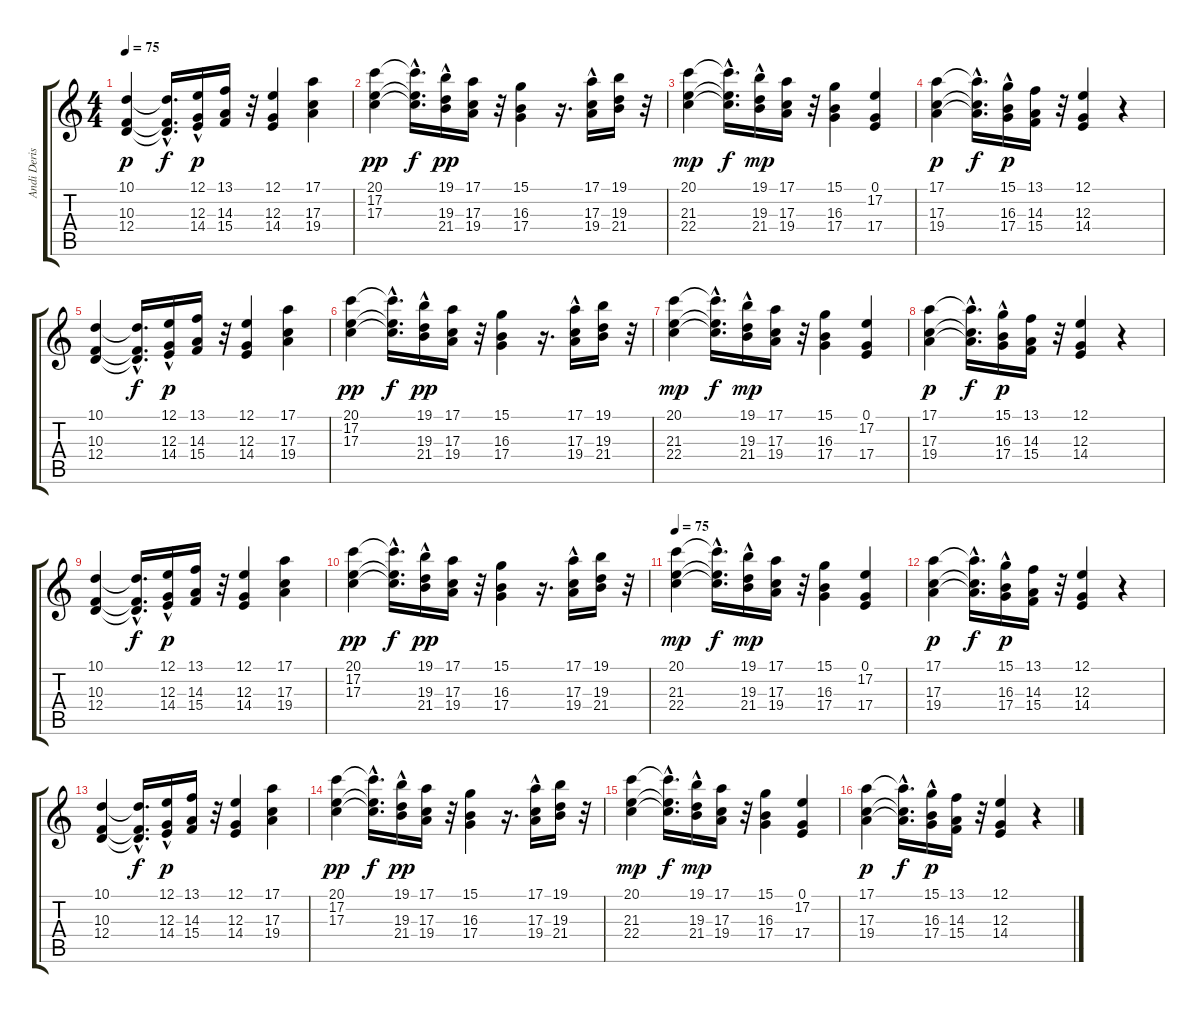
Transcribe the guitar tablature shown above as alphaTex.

\track ("Andi Deris" "Andi Deris") {instrument choiraahs}
\staff {score tabs}
\tuning (E4 B3 G3 D3 A2 E2) {hide}
\ts (4 4)
\tempo 75
\clef g2
\ks c
(10.1 10.3 12.4).4{dy p} (10.1{hac t} 10.3{hac t} 12.4{hac t}).16{d dy f} (12.1{hac} 12.3{hac} 14.4{hac}).16{dy p} (13.1 14.3 15.4).16 r.32 (12.1 12.3 14.4).4 (17.1 17.3 19.4).4 |
(20.1 17.2 17.3).4{dy pp} (20.1{hac t} 17.2{hac t} 17.3{hac t}).16{d dy f} (19.1{hac} 19.3{hac} 21.4{hac}).16{dy pp} (17.1 17.3 19.4).16 r.32 (15.1 16.3 17.4).4 r.16{d} (17.1{hac} 17.3{hac} 19.4{hac}).16 (19.1 19.3 21.4).16 r.32 |
(20.1 21.3 22.4).4{dy mp} (20.1{hac t} 21.3{hac t} 22.4{hac t}).16{d dy f} (19.1{hac} 19.3{hac} 21.4{hac}).16{dy mp} (17.1 17.3 19.4).16 r.32 (15.1 16.3 17.4).4 (0.1 17.2 17.4).4 |
(17.1 17.3 19.4).4{dy p} (17.1{hac t} 17.3{hac t} 19.4{hac t}).16{d dy f} (15.1{hac} 16.3{hac} 17.4{hac}).16{dy p} (13.1 14.3 15.4).16 r.32 (12.1 12.3 14.4).4 r.4 |
(10.1 10.3 12.4).4 (10.1{hac t} 10.3{hac t} 12.4{hac t}).16{d dy f} (12.1{hac} 12.3{hac} 14.4{hac}).16{dy p} (13.1 14.3 15.4).16 r.32 (12.1 12.3 14.4).4 (17.1 17.3 19.4).4 |
(20.1 17.2 17.3).4{dy pp} (20.1{hac t} 17.2{hac t} 17.3{hac t}).16{d dy f} (19.1{hac} 19.3{hac} 21.4{hac}).16{dy pp} (17.1 17.3 19.4).16 r.32 (15.1 16.3 17.4).4 r.16{d} (17.1{hac} 17.3{hac} 19.4{hac}).16 (19.1 19.3 21.4).16 r.32 |
(20.1 21.3 22.4).4{dy mp} (20.1{hac t} 21.3{hac t} 22.4{hac t}).16{d dy f} (19.1{hac} 19.3{hac} 21.4{hac}).16{dy mp} (17.1 17.3 19.4).16 r.32 (15.1 16.3 17.4).4 (0.1 17.2 17.4).4 |
(17.1 17.3 19.4).4{dy p} (17.1{hac t} 17.3{hac t} 19.4{hac t}).16{d dy f} (15.1{hac} 16.3{hac} 17.4{hac}).16{dy p} (13.1 14.3 15.4).16 r.32 (12.1 12.3 14.4).4 r.4 |
(10.1 10.3 12.4).4 (10.1{hac t} 10.3{hac t} 12.4{hac t}).16{d dy f} (12.1{hac} 12.3{hac} 14.4{hac}).16{dy p} (13.1 14.3 15.4).16 r.32 (12.1 12.3 14.4).4 (17.1 17.3 19.4).4 |
(20.1 17.2 17.3).4{dy pp} (20.1{hac t} 17.2{hac t} 17.3{hac t}).16{d dy f} (19.1{hac} 19.3{hac} 21.4{hac}).16{dy pp} (17.1 17.3 19.4).16 r.32 (15.1 16.3 17.4).4 r.16{d} (17.1{hac} 17.3{hac} 19.4{hac}).16 (19.1 19.3 21.4).16 r.32 |
\tempo 75
(20.1 21.3 22.4).4{dy mp} (20.1{hac t} 21.3{hac t} 22.4{hac t}).16{d dy f} (19.1{hac} 19.3{hac} 21.4{hac}).16{dy mp} (17.1 17.3 19.4).16 r.32 (15.1 16.3 17.4).4 (0.1 17.2 17.4).4 |
(17.1 17.3 19.4).4{dy p} (17.1{hac t} 17.3{hac t} 19.4{hac t}).16{d dy f} (15.1{hac} 16.3{hac} 17.4{hac}).16{dy p} (13.1 14.3 15.4).16 r.32 (12.1 12.3 14.4).4 r.4 |
(10.1 10.3 12.4).4 (10.1{hac t} 10.3{hac t} 12.4{hac t}).16{d dy f} (12.1{hac} 12.3{hac} 14.4{hac}).16{dy p} (13.1 14.3 15.4).16 r.32 (12.1 12.3 14.4).4 (17.1 17.3 19.4).4 |
(20.1 17.2 17.3).4{dy pp} (20.1{hac t} 17.2{hac t} 17.3{hac t}).16{d dy f} (19.1{hac} 19.3{hac} 21.4{hac}).16{dy pp} (17.1 17.3 19.4).16 r.32 (15.1 16.3 17.4).4 r.16{d} (17.1{hac} 17.3{hac} 19.4{hac}).16 (19.1 19.3 21.4).16 r.32 |
(20.1 21.3 22.4).4{dy mp} (20.1{hac t} 21.3{hac t} 22.4{hac t}).16{d dy f} (19.1{hac} 19.3{hac} 21.4{hac}).16{dy mp} (17.1 17.3 19.4).16 r.32 (15.1 16.3 17.4).4 (0.1 17.2 17.4).4 |
(17.1 17.3 19.4).4{dy p} (17.1{hac t} 17.3{hac t} 19.4{hac t}).16{d dy f} (15.1{hac} 16.3{hac} 17.4{hac}).16{dy p} (13.1 14.3 15.4).16 r.32 (12.1 12.3 14.4).4 r.4
